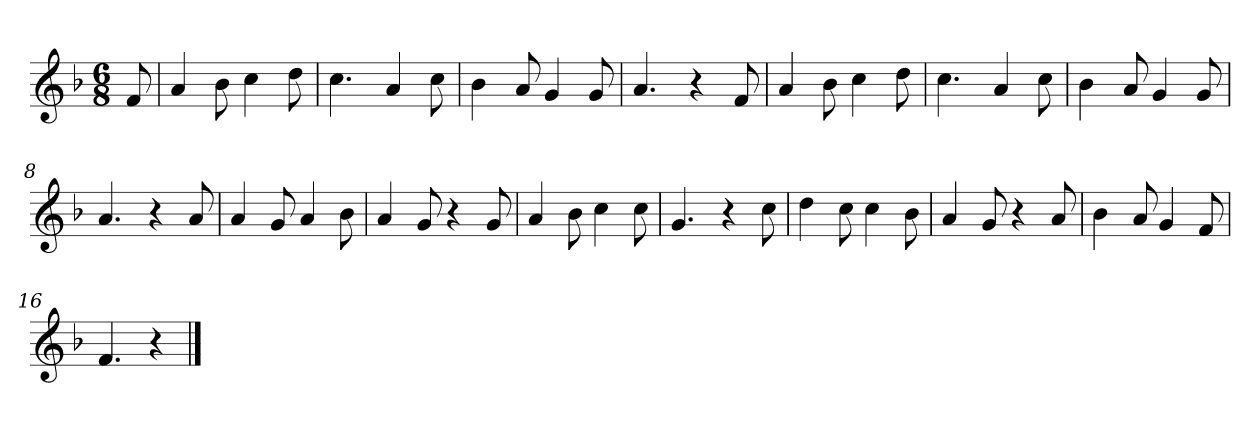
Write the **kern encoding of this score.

**kern
*part1
*staff1
*k[b-]
*M6/8
*MM120
=
8f
=1
4a
8b-
4cc
8dd
=2
4.cc
4a
8cc
=3
4b-
8a
4g
8g
=4
4.a
4r
8f
=5
4a
8b-
4cc
8dd
=6
4.cc
4a
8cc
=7
4b-
8a
4g
8g
=8
4.a
4r
8a
=9
4a
8g
4a
8b-
=10
4a
8g
4r
8g
=11
4a
8b-
4cc
8cc
=12
4.g
4r
8cc
=13
4dd
8cc
4cc
8b-
=14
4a
8g
4r
8a
=15
4b-
8a
4g
8f
=16
4.f
4r
==
*-
